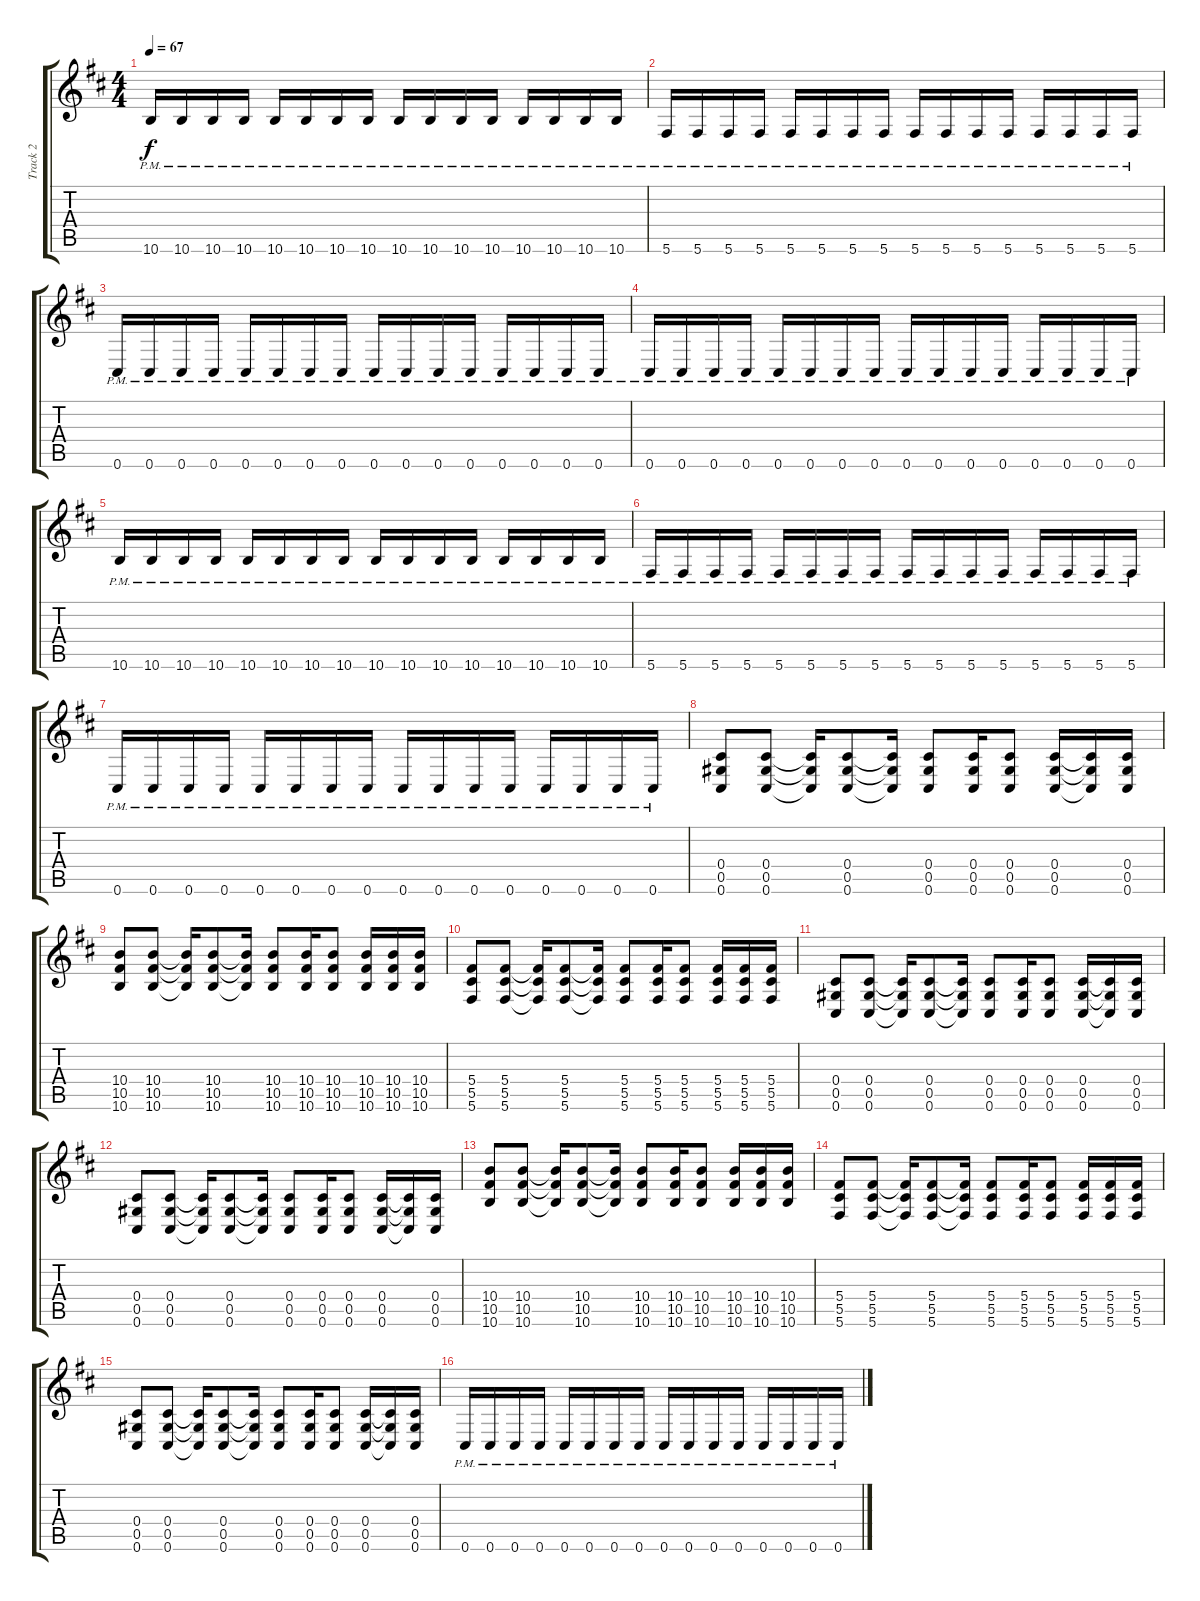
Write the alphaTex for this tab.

\track ("Track 2" "Track 2") {instrument distortionguitar}
\staff {score tabs}
\tuning (Eb4 Bb3 Gb3 Db3 Ab2 Db2) {hide}
\ts (4 4)
\tempo 67
\clef g2
\ks d
10.6{pm}.16{dy f balance 16} 10.6{pm}.16 10.6{pm}.16 10.6{pm}.16 10.6{pm}.16 10.6{pm}.16 10.6{pm}.16 10.6{pm}.16 10.6{pm}.16 10.6{pm}.16 10.6{pm}.16 10.6{pm}.16 10.6{pm}.16 10.6{pm}.16 10.6{pm}.16 10.6{pm}.16 |
5.6{pm}.16{balance 0} 5.6{pm}.16 5.6{pm}.16 5.6{pm}.16 5.6{pm}.16 5.6{pm}.16 5.6{pm}.16 5.6{pm}.16 5.6{pm}.16 5.6{pm}.16 5.6{pm}.16 5.6{pm}.16 5.6{pm}.16 5.6{pm}.16 5.6{pm}.16 5.6{pm}.16 |
0.6{pm}.16{balance 16} 0.6{pm}.16 0.6{pm}.16 0.6{pm}.16 0.6{pm}.16 0.6{pm}.16 0.6{pm}.16 0.6{pm}.16 0.6{pm}.16 0.6{pm}.16 0.6{pm}.16 0.6{pm}.16 0.6{pm}.16 0.6{pm}.16 0.6{pm}.16 0.6{pm}.16 |
0.6{pm}.16{balance 0} 0.6{pm}.16 0.6{pm}.16 0.6{pm}.16 0.6{pm}.16 0.6{pm}.16 0.6{pm}.16 0.6{pm}.16 0.6{pm}.16 0.6{pm}.16 0.6{pm}.16 0.6{pm}.16 0.6{pm}.16 0.6{pm}.16 0.6{pm}.16 0.6{pm}.16 |
10.6{pm}.16{balance 16} 10.6{pm}.16 10.6{pm}.16 10.6{pm}.16 10.6{pm}.16 10.6{pm}.16 10.6{pm}.16 10.6{pm}.16 10.6{pm}.16 10.6{pm}.16 10.6{pm}.16 10.6{pm}.16 10.6{pm}.16 10.6{pm}.16 10.6{pm}.16 10.6{pm}.16 |
5.6{pm}.16{balance 0} 5.6{pm}.16 5.6{pm}.16 5.6{pm}.16 5.6{pm}.16 5.6{pm}.16 5.6{pm}.16 5.6{pm}.16 5.6{pm}.16 5.6{pm}.16 5.6{pm}.16 5.6{pm}.16 5.6{pm}.16 5.6{pm}.16 5.6{pm}.16 5.6{pm}.16 |
0.6{pm}.16{balance 16} 0.6{pm}.16 0.6{pm}.16 0.6{pm}.16 0.6{pm}.16 0.6{pm}.16 0.6{pm}.16 0.6{pm}.16 0.6{pm}.16 0.6{pm}.16 0.6{pm}.16 0.6{pm}.16 0.6{pm}.16 0.6{pm}.16 0.6{pm}.16 0.6{pm}.16 |
(0.4 0.5 0.6).8{balance 16} (0.4 0.5 0.6).8 (0.4{t} 0.5{t} 0.6{t}).16 (0.4 0.5 0.6).8 (0.4{t} 0.5{t} 0.6{t}).16 (0.4 0.5 0.6).8 (0.4 0.5 0.6).16 (0.4 0.5 0.6).8 (0.4 0.5 0.6).16 (0.4{t} 0.5{t} 0.6{t}).16 (0.4 0.5 0.6).16 |
(10.4 10.5 10.6).8 (10.4 10.5 10.6).8 (10.4{t} 10.5{t} 10.6{t}).16 (10.4 10.5 10.6).8 (10.4{t} 10.5{t} 10.6{t}).16 (10.4 10.5 10.6).8 (10.4 10.5 10.6).16 (10.4 10.5 10.6).8 (10.4 10.5 10.6).16 (10.4 10.5 10.6).16 (10.4 10.5 10.6).16 |
(5.4 5.5 5.6).8 (5.4 5.5 5.6).8 (5.4{t} 5.5{t} 5.6{t}).16 (5.4 5.5 5.6).8 (5.4{t} 5.5{t} 5.6{t}).16 (5.4 5.5 5.6).8 (5.4 5.5 5.6).16 (5.4 5.5 5.6).8 (5.4 5.5 5.6).16 (5.4 5.5 5.6).16 (5.4 5.5 5.6).16 |
(0.4 0.5 0.6).8 (0.4 0.5 0.6).8 (0.4{t} 0.5{t} 0.6{t}).16 (0.4 0.5 0.6).8 (0.4{t} 0.5{t} 0.6{t}).16 (0.4 0.5 0.6).8 (0.4 0.5 0.6).16 (0.4 0.5 0.6).8 (0.4 0.5 0.6).16 (0.4{t} 0.5{t} 0.6{t}).16 (0.4 0.5 0.6).16 |
(0.4 0.5 0.6).8{balance 16} (0.4 0.5 0.6).8 (0.4{t} 0.5{t} 0.6{t}).16 (0.4 0.5 0.6).8 (0.4{t} 0.5{t} 0.6{t}).16 (0.4 0.5 0.6).8 (0.4 0.5 0.6).16 (0.4 0.5 0.6).8 (0.4 0.5 0.6).16 (0.4{t} 0.5{t} 0.6{t}).16 (0.4 0.5 0.6).16 |
(10.4 10.5 10.6).8 (10.4 10.5 10.6).8 (10.4{t} 10.5{t} 10.6{t}).16 (10.4 10.5 10.6).8 (10.4{t} 10.5{t} 10.6{t}).16 (10.4 10.5 10.6).8 (10.4 10.5 10.6).16 (10.4 10.5 10.6).8 (10.4 10.5 10.6).16 (10.4 10.5 10.6).16 (10.4 10.5 10.6).16 |
(5.4 5.5 5.6).8 (5.4 5.5 5.6).8 (5.4{t} 5.5{t} 5.6{t}).16 (5.4 5.5 5.6).8 (5.4{t} 5.5{t} 5.6{t}).16 (5.4 5.5 5.6).8 (5.4 5.5 5.6).16 (5.4 5.5 5.6).8 (5.4 5.5 5.6).16 (5.4 5.5 5.6).16 (5.4 5.5 5.6).16 |
(0.4 0.5 0.6).8 (0.4 0.5 0.6).8 (0.4{t} 0.5{t} 0.6{t}).16 (0.4 0.5 0.6).8 (0.4{t} 0.5{t} 0.6{t}).16 (0.4 0.5 0.6).8 (0.4 0.5 0.6).16 (0.4 0.5 0.6).8 (0.4 0.5 0.6).16 (0.4{t} 0.5{t} 0.6{t}).16 (0.4 0.5 0.6).16 |
0.6{pm}.16{balance 0} 0.6{pm}.16 0.6{pm}.16 0.6{pm}.16 0.6{pm}.16 0.6{pm}.16 0.6{pm}.16 0.6{pm}.16 0.6{pm}.16 0.6{pm}.16 0.6{pm}.16 0.6{pm}.16 0.6{pm}.16 0.6{pm}.16 0.6{pm}.16 0.6{pm}.16
